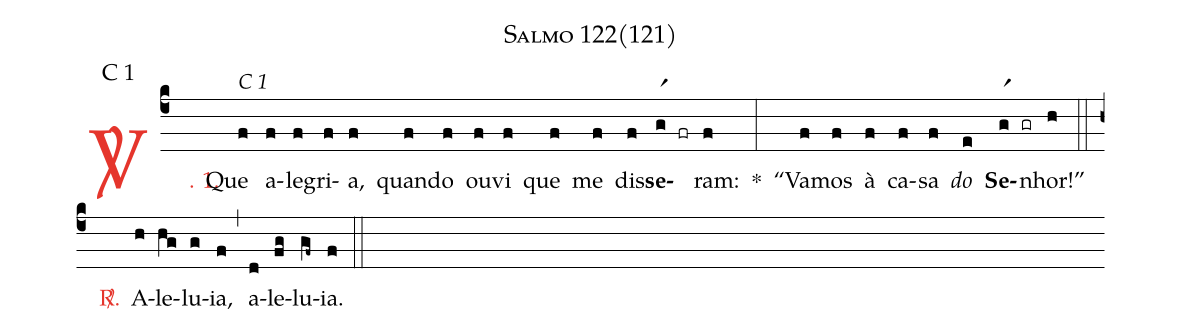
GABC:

name: Salmo 122(121);
mode: C 1;
%%
(c4)

<c><sp>V/</sp>. 1.</c>() Que(f[alt:C 1]) a(f)le(f)gri(f)a,(f) quan(f)do(f) ou(f)vi(f) que(f) me(f) dis(f)<b>se</b>(gr1 fr)ram:(f) *(:) “Va(f)mos(f) à(f) ca(f)sa(f) <i>do</i>(e) <b>Se</b>(gr1 gr)nhor!”(h) (::)

<nlba><c><sp>R/</sp>.</c>() A</nlba>(h)le(hg)lu(g)ia,(f) (,) a(d)le(fg)lu(gf~)ia.(f) (::)
